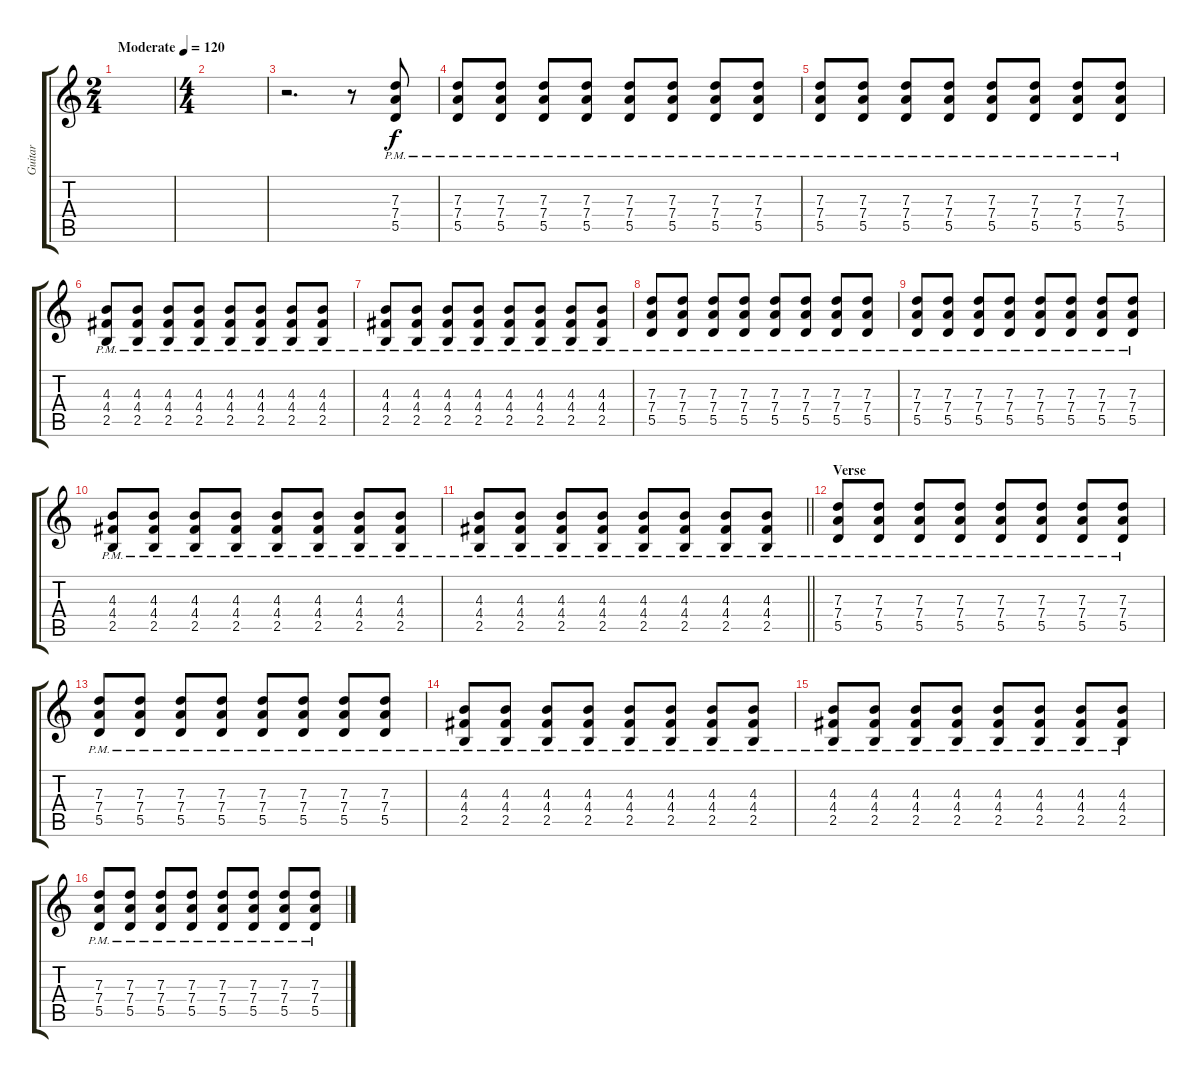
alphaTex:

\track ("Guitar" "Guitar") {instrument distortionguitar}
\staff {score tabs}
\tuning (E4 B3 G3 D3 A2 D2) {hide}
\ts (2 4)
\tempo (120 "Moderate")
\clef g2
\ks c
|
\ts (4 4)
|
r.2{d} r.8 (7.3{pm} 7.4{pm} 5.5{pm}).8 |
(7.3{pm} 7.4{pm} 5.5{pm}).8 (7.3{pm} 7.4{pm} 5.5{pm}).8 (7.3{pm} 7.4{pm} 5.5{pm}).8 (7.3{pm} 7.4{pm} 5.5{pm}).8 (7.3{pm} 7.4{pm} 5.5{pm}).8 (7.3{pm} 7.4{pm} 5.5{pm}).8 (7.3{pm} 7.4{pm} 5.5{pm}).8 (7.3{pm} 7.4{pm} 5.5{pm}).8 |
(7.3{pm} 7.4{pm} 5.5{pm}).8 (7.3{pm} 7.4{pm} 5.5{pm}).8 (7.3{pm} 7.4{pm} 5.5{pm}).8 (7.3{pm} 7.4{pm} 5.5{pm}).8 (7.3{pm} 7.4{pm} 5.5{pm}).8 (7.3{pm} 7.4{pm} 5.5{pm}).8 (7.3{pm} 7.4{pm} 5.5{pm}).8 (7.3{pm} 7.4{pm} 5.5{pm}).8 |
(4.3{pm} 4.4{pm} 2.5{pm}).8 (4.3{pm} 4.4{pm} 2.5{pm}).8 (4.3{pm} 4.4{pm} 2.5{pm}).8 (4.3{pm} 4.4{pm} 2.5{pm}).8 (4.3{pm} 4.4{pm} 2.5{pm}).8 (4.3{pm} 4.4{pm} 2.5{pm}).8 (4.3{pm} 4.4{pm} 2.5{pm}).8 (4.3{pm} 4.4{pm} 2.5{pm}).8 |
(4.3{pm} 4.4{pm} 2.5{pm}).8 (4.3{pm} 4.4{pm} 2.5{pm}).8 (4.3{pm} 4.4{pm} 2.5{pm}).8 (4.3{pm} 4.4{pm} 2.5{pm}).8 (4.3{pm} 4.4{pm} 2.5{pm}).8 (4.3{pm} 4.4{pm} 2.5{pm}).8 (4.3{pm} 4.4{pm} 2.5{pm}).8 (4.3{pm} 4.4{pm} 2.5{pm}).8 |
(7.3{pm} 7.4{pm} 5.5{pm}).8 (7.3{pm} 7.4{pm} 5.5{pm}).8 (7.3{pm} 7.4{pm} 5.5{pm}).8 (7.3{pm} 7.4{pm} 5.5{pm}).8 (7.3{pm} 7.4{pm} 5.5{pm}).8 (7.3{pm} 7.4{pm} 5.5{pm}).8 (7.3{pm} 7.4{pm} 5.5{pm}).8 (7.3{pm} 7.4{pm} 5.5{pm}).8 |
(7.3{pm} 7.4{pm} 5.5{pm}).8 (7.3{pm} 7.4{pm} 5.5{pm}).8 (7.3{pm} 7.4{pm} 5.5{pm}).8 (7.3{pm} 7.4{pm} 5.5{pm}).8 (7.3{pm} 7.4{pm} 5.5{pm}).8 (7.3{pm} 7.4{pm} 5.5{pm}).8 (7.3{pm} 7.4{pm} 5.5{pm}).8 (7.3{pm} 7.4{pm} 5.5{pm}).8 |
(4.3{pm} 4.4{pm} 2.5{pm}).8 (4.3{pm} 4.4{pm} 2.5{pm}).8 (4.3{pm} 4.4{pm} 2.5{pm}).8 (4.3{pm} 4.4{pm} 2.5{pm}).8 (4.3{pm} 4.4{pm} 2.5{pm}).8 (4.3{pm} 4.4{pm} 2.5{pm}).8 (4.3{pm} 4.4{pm} 2.5{pm}).8 (4.3{pm} 4.4{pm} 2.5{pm}).8 |
\barLineRight lightlight
(4.3{pm} 4.4{pm} 2.5{pm}).8 (4.3{pm} 4.4{pm} 2.5{pm}).8 (4.3{pm} 4.4{pm} 2.5{pm}).8 (4.3{pm} 4.4{pm} 2.5{pm}).8 (4.3{pm} 4.4{pm} 2.5{pm}).8 (4.3{pm} 4.4{pm} 2.5{pm}).8 (4.3{pm} 4.4{pm} 2.5{pm}).8 (4.3{pm} 4.4{pm} 2.5{pm}).8 |
\section ("" "Verse")
(7.3{pm} 7.4{pm} 5.5{pm}).8 (7.3{pm} 7.4{pm} 5.5{pm}).8 (7.3{pm} 7.4{pm} 5.5{pm}).8 (7.3{pm} 7.4{pm} 5.5{pm}).8 (7.3{pm} 7.4{pm} 5.5{pm}).8 (7.3{pm} 7.4{pm} 5.5{pm}).8 (7.3{pm} 7.4{pm} 5.5{pm}).8 (7.3{pm} 7.4{pm} 5.5{pm}).8 |
(7.3{pm} 7.4{pm} 5.5{pm}).8 (7.3{pm} 7.4{pm} 5.5{pm}).8 (7.3{pm} 7.4{pm} 5.5{pm}).8 (7.3{pm} 7.4{pm} 5.5{pm}).8 (7.3{pm} 7.4{pm} 5.5{pm}).8 (7.3{pm} 7.4{pm} 5.5{pm}).8 (7.3{pm} 7.4{pm} 5.5{pm}).8 (7.3{pm} 7.4{pm} 5.5{pm}).8 |
(4.3{pm} 4.4{pm} 2.5{pm}).8 (4.3{pm} 4.4{pm} 2.5{pm}).8 (4.3{pm} 4.4{pm} 2.5{pm}).8 (4.3{pm} 4.4{pm} 2.5{pm}).8 (4.3{pm} 4.4{pm} 2.5{pm}).8 (4.3{pm} 4.4{pm} 2.5{pm}).8 (4.3{pm} 4.4{pm} 2.5{pm}).8 (4.3{pm} 4.4{pm} 2.5{pm}).8 |
(4.3{pm} 4.4{pm} 2.5{pm}).8 (4.3{pm} 4.4{pm} 2.5{pm}).8 (4.3{pm} 4.4{pm} 2.5{pm}).8 (4.3{pm} 4.4{pm} 2.5{pm}).8 (4.3{pm} 4.4{pm} 2.5{pm}).8 (4.3{pm} 4.4{pm} 2.5{pm}).8 (4.3{pm} 4.4{pm} 2.5{pm}).8 (4.3{pm} 4.4{pm} 2.5{pm}).8 |
(7.3{pm} 7.4{pm} 5.5{pm}).8 (7.3{pm} 7.4{pm} 5.5{pm}).8 (7.3{pm} 7.4{pm} 5.5{pm}).8 (7.3{pm} 7.4{pm} 5.5{pm}).8 (7.3{pm} 7.4{pm} 5.5{pm}).8 (7.3{pm} 7.4{pm} 5.5{pm}).8 (7.3{pm} 7.4{pm} 5.5{pm}).8 (7.3{pm} 7.4{pm} 5.5{pm}).8
